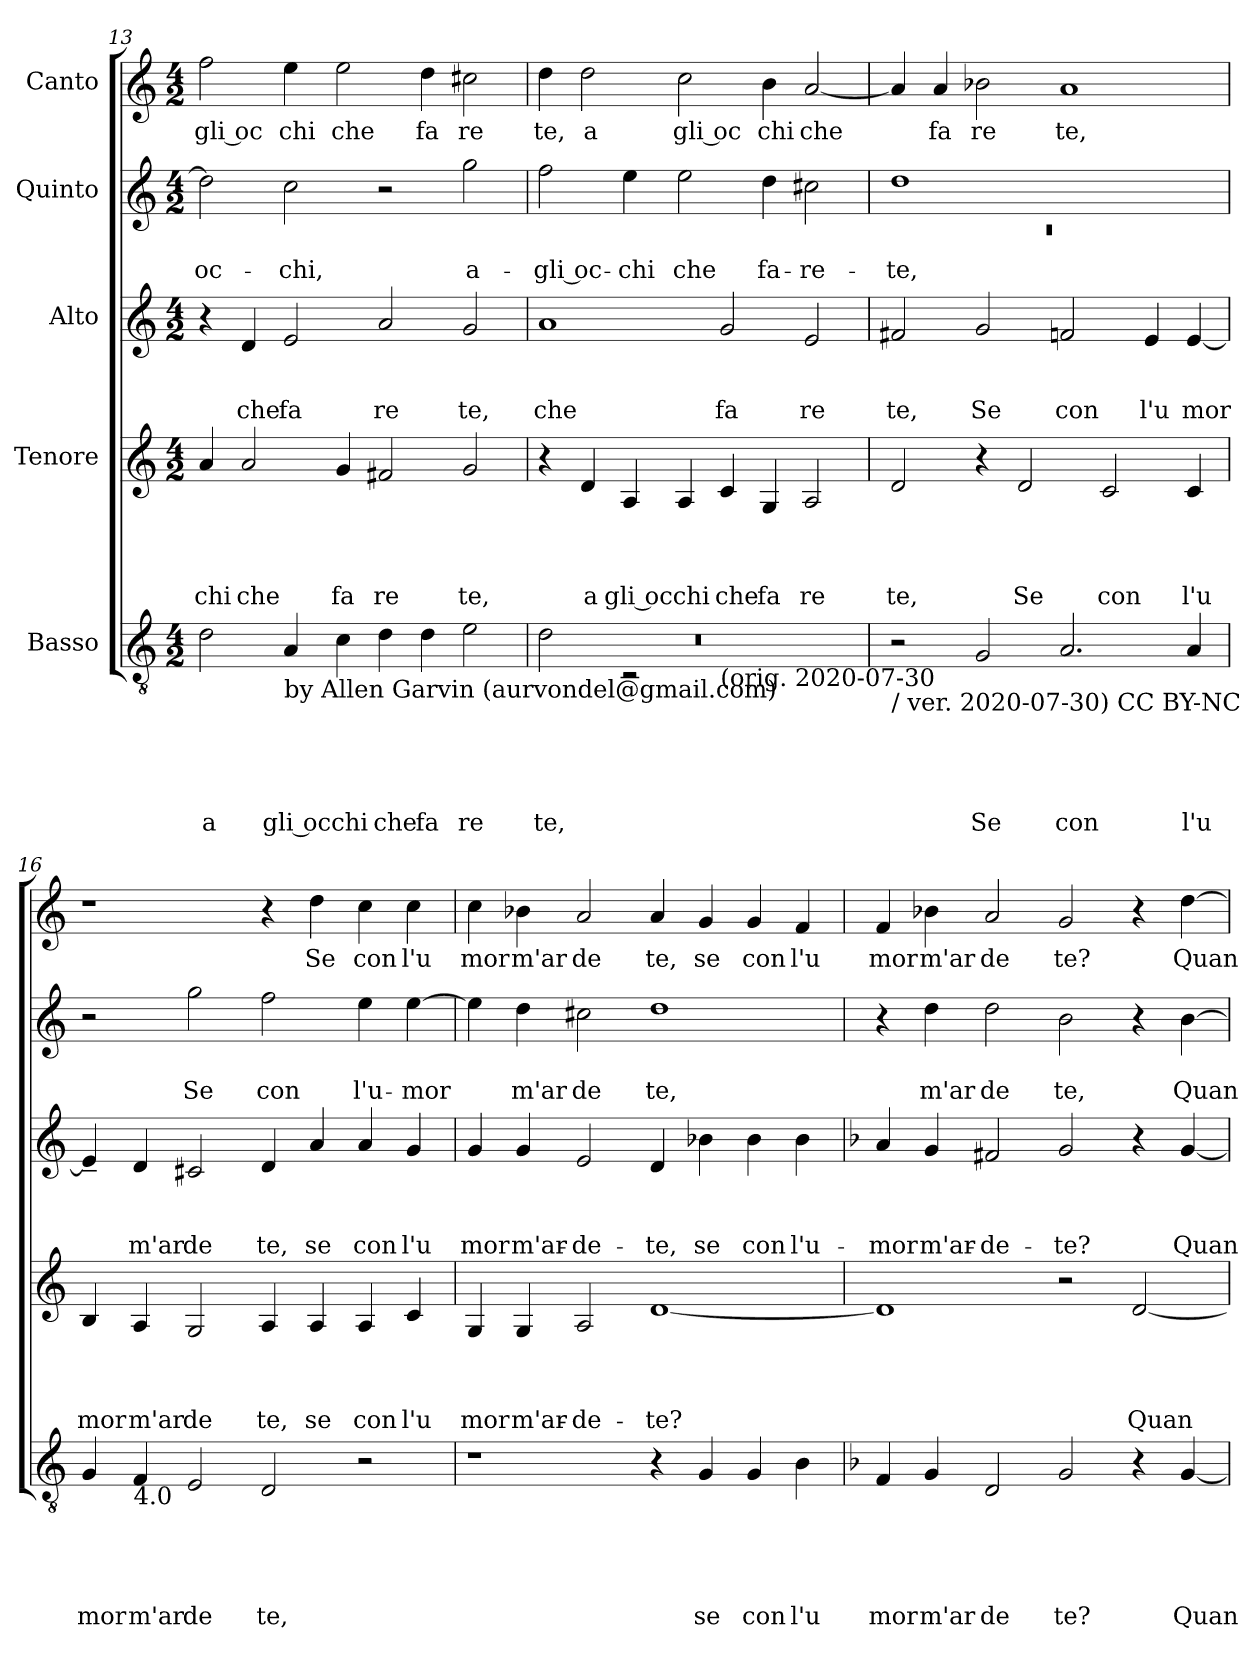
**kern	**text	**text	**text	**text	**text	**kern	**text	**text	**text	**text	**kern	**text	**text	**text	**kern	**text	**text	**kern	**text
*part5	*part5	*part5	*part5	*part5	*part5	*part4	*part4	*part4	*part4	*part4	*part3	*part3	*part3	*part3	*part2	*part2	*part2	*part1	*part1
*staff5	*staff5	*staff5	*staff5	*staff5	*staff5	*staff4	*staff4	*staff4	*staff4	*staff4	*staff3	*staff3	*staff3	*staff3	*staff2	*staff2	*staff2	*staff1	*staff1
*I"Basso	*	*	*	*	*	*I"Tenore	*	*	*	*	*I"Alto	*	*	*	*I"Quinto	*	*	*I"Canto	*
*clefGv2	*	*	*	*	*	*clefG2	*	*	*	*	*clefG2	*	*	*	*clefG2	*	*	*clefG2	*
*k[]	*	*	*	*	*	*k[]	*	*	*	*	*k[]	*	*	*	*k[]	*	*	*k[]	*
*C:	*	*	*	*	*	*C:	*	*	*	*	*C:	*	*	*	*C:	*	*	*C:	*
*M4/2	*	*	*	*	*	*M4/2	*	*	*	*	*M4/2	*	*	*	*M4/2	*	*	*M4/2	*
=13	=13	=13	=13	=13	=13	=13	=13	=13	=13	=13	=13	=13	=13	=13	=13	=13	=13	=13	=13
!	!	!	!	!	!LO:LY:b	!	!	!	!	!LO:LY:b	!	!	!	!	!	!	!LO:LY:b:rj	!	!LO:LY:b:rj
2d\	.	.	.	.	a	4a/	.	.	.	chi	4r	.	.	.	(2dd\]	.	oc-	2ff\	gli oc
!	!	!	!	!	!	!	!	!	!	!LO:LY:b	!	!	!	!LO:LY:b	!	!	!	!	!
.	.	.	.	.	.	2a/	.	.	.	che	4d/	.	.	che	.	.	.	.	.
!LO:TX:b:t=by Allen Garvin (aurvondel@gmail.com)	!	!	!	!	!	!	!	!	!	!	!	!	!	!	!	!	!	!	!
!	!	!	!	!	!LO:LY:b:rj	!	!	!	!	!	!	!	!	!LO:LY:b	!	!	!LO:LY:b	!	!LO:LY:b
4A/	.	.	.	.	gli oc	.	.	.	.	.	2e/	.	.	fa	2cc\	.	-chi,	4ee\	chi
!	!	!	!	!	!LO:LY:b	!	!	!	!	!LO:LY:b	!	!	!	!	!	!	!	!	!LO:LY:b
4c\	.	.	.	.	chi	4g/	.	.	.	fa	.	.	.	.	.	.	.	2ee\	che
!	!	!	!	!	!LO:LY:b	!	!	!	!	!LO:LY:b	!	!	!	!LO:LY:b	!	!	!	!	!
4d\	.	.	.	.	che	2f#X/	.	.	.	re	2a/	.	.	re	2r	.	.	.	.
!	!	!	!	!	!LO:LY:b	!	!	!	!	!	!	!	!	!	!	!	!	!	!LO:LY:b
4d\	.	.	.	.	fa	.	.	.	.	.	.	.	.	.	.	.	.	4dd\	fa
!	!	!	!	!	!LO:LY:b	!	!	!	!	!LO:LY:b	!	!	!	!LO:LY:b	!	!	!LO:LY:b	!	!LO:LY:b
2e\	.	.	.	.	re	2g/	.	.	.	te,	2g/	.	.	te,	2gg\	.	a-	2cc#X\	re
=14	=14	=14	=14	=14	=14	=14	=14	=14	=14	=14	=14	=14	=14	=14	=14	=14	=14	=14	=14
*^	*	*	*	*	*	*	*	*	*	*	*	*	*	*	*	*	*	*	*
*	*^	*	*	*	*	*	*	*	*	*	*	*	*	*	*	*	*	*	*	*
!	!	!LO:N:vis=1	!	!	!	!	!LO:LY:b	!	!	!	!	!	!	!	!	!LO:LY:b	!	!	!LO:LY:b:rj	!	!LO:LY:b
2d\	2ryy	0r	.	.	.	.	te,	4r	.	.	.	.	1a	.	.	che	2ff\	.	-gli oc-	4dd\	te,
!	!	!	!	!	!	!	!	!	!	!	!	!LO:LY:b	!	!	!	!	!	!	!	!	!LO:LY:b
.	.	.	.	.	.	.	.	4d/	.	.	.	a	.	.	.	.	.	.	.	2dd\	a
!	!	!	!	!	!	!	!	!	!	!	!	!LO:LY:b:rj	!	!	!	!	!	!	!LO:LY:b	!	!
2ryy	2rC	.	.	.	.	.	.	4A/	.	.	.	gli oc	.	.	.	.	4ee\	.	-chi	.	.
!	!	!	!	!	!	!	!	!	!	!	!	!LO:LY:b	!	!	!	!	!	!	!LO:LY:b	!	!LO:LY:b:rj
.	.	.	.	.	.	.	.	4A/	.	.	.	chi	.	.	.	.	2ee\	.	che	2cc\	gli oc
!LO:TX:b:t=(orig. 2020-07-30	!	!	!	!	!	!	!	!	!	!	!	!	!	!	!	!	!	!	!	!	!
!	!	!	!	!	!	!	!	!	!	!	!	!LO:LY:b	!	!	!	!LO:LY:b	!	!	!	!	!
1ryy	1ryy	.	.	.	.	.	.	4c/	.	.	.	che	2g/	.	.	fa	.	.	.	.	.
!	!	!	!	!	!	!	!	!	!	!	!	!LO:LY:b	!	!	!	!	!	!	!LO:LY:b	!	!LO:LY:b
.	.	.	.	.	.	.	.	4G/	.	.	.	fa	.	.	.	.	4dd\	.	fa-	4b\	chi
!	!	!	!	!	!	!	!	!	!	!	!	!LO:LY:b	!	!	!	!LO:LY:b	!	!	!LO:LY:b	!	!LO:LY:b
.	.	.	.	.	.	.	.	2A/	.	.	.	re	2e/	.	.	re	2cc#X\	.	-re-	[<2a/	che
*v	*v	*v	*	*	*	*	*	*	*	*	*	*	*	*	*	*	*	*	*	*	*
=15	=15	=15	=15	=15	=15	=15	=15	=15	=15	=15	=15	=15	=15	=15	=15	=15	=15	=15	=15
*	*	*	*	*	*	*	*	*	*	*	*	*	*	*	*^	*	*	*	*
!LO:TX:b:t=/ ver. 2020-07-30) CC BY-NC	!	!	!	!	!	!	!	!	!	!	!	!	!	!	!	!	!	!	!	!
!	!	!	!	!	!	!	!	!	!	!LO:LY:b	!	!	!	!LO:LY:b	!	!LO:N:vis=1	!	!LO:LY:b	!	!
2r	.	.	.	.	.	2d/	.	.	.	te,	2f#X/	.	.	te,	1dd	0rc	.	-te,	4a/]	.
!	!	!	!	!	!	!	!	!	!	!	!	!	!	!	!	!	!	!	!	!LO:LY:b
.	.	.	.	.	.	.	.	.	.	.	.	.	.	.	.	.	.	.	4a/	fa
!	!	!	!	!	!LO:LY:b	!	!	!	!	!	!	!	!	!LO:LY:b	!	!	!	!	!	!LO:LY:b
2G/	.	.	.	.	Se	4r	.	.	.	.	2g/	.	.	Se	.	.	.	.	2b-X\	re
!	!	!	!	!	!	!	!	!	!	!LO:LY:b	!	!	!	!	!	!	!	!	!	!
.	.	.	.	.	.	2d/	.	.	.	Se	.	.	.	.	.	.	.	.	.	.
!	!	!	!	!	!LO:LY:b	!	!	!	!	!	!	!	!	!LO:LY:b	!	!	!	!	!	!LO:LY:b
2.A/	.	.	.	.	con	.	.	.	.	.	2fn/	.	.	con	1ryy	.	.	.	1a	te,
!	!	!	!	!	!	!	!	!	!	!LO:LY:b	!	!	!	!	!	!	!	!	!	!
.	.	.	.	.	.	2c/	.	.	.	con	.	.	.	.	.	.	.	.	.	.
!	!	!	!	!	!	!	!	!	!	!	!	!	!	!LO:LY:b	!	!	!	!	!	!
.	.	.	.	.	.	.	.	.	.	.	4e/	.	.	l'u	.	.	.	.	.	.
!	!	!	!	!	!LO:LY:b	!	!	!	!	!LO:LY:b	!	!	!	!LO:LY:b	!	!	!	!	!	!
4A/	.	.	.	.	l'u	4c/	.	.	.	l'u	[<4e/	.	.	mor	.	.	.	.	.	.
*	*	*	*	*	*	*	*	*	*	*	*	*	*	*	*v	*v	*	*	*	*
=16	=16	=16	=16	=16	=16	=16	=16	=16	=16	=16	=16	=16	=16	=16	=16	=16	=16	=16	=16
!	!	!	!	!	!LO:LY:b	!	!	!	!	!LO:LY:b	!	!	!	!	!	!	!	!	!
4G/	.	.	.	.	mor	4B/	.	.	.	mor	4e~</]	.	.	.	2r	.	.	1r	.
!LO:TX:b:t=4.0	!	!	!	!	!	!	!	!	!	!	!	!	!	!	!	!	!	!	!
!	!	!	!	!	!LO:LY:b	!	!	!	!	!LO:LY:b	!	!	!	!LO:LY:b	!	!	!	!	!
4F/	.	.	.	.	m'ar	4A/	.	.	.	m'ar	4d/	.	.	m'ar	.	.	.	.	.
!	!	!	!	!	!LO:LY:b	!	!	!	!	!LO:LY:b	!	!	!	!LO:LY:b	!	!	!LO:LY:b	!	!
2E/	.	.	.	.	de	2G/	.	.	.	de	2c#X/	.	.	de	2gg\	.	Se	.	.
!	!	!	!	!	!LO:LY:b	!	!	!	!	!LO:LY:b	!	!	!	!LO:LY:b	!	!	!LO:LY:b	!	!
2D/	.	.	.	.	te,	4A/	.	.	.	te,	4d/	.	.	te,	2ff\	.	con	4r	.
!	!	!	!	!	!	!	!	!	!	!LO:LY:b	!	!	!	!LO:LY:b	!	!	!	!	!LO:LY:b
.	.	.	.	.	.	4A/	.	.	.	se	4a/	.	.	se	.	.	.	4dd\	Se
!	!	!	!	!	!	!	!	!	!	!LO:LY:b	!	!	!	!LO:LY:b	!	!	!LO:LY:b	!	!LO:LY:b
2r	.	.	.	.	.	4A/	.	.	.	con	4a/	.	.	con	4ee\	.	l'u-	4cc\	con
!	!	!	!	!	!	!	!	!	!	!LO:LY:b	!	!	!	!LO:LY:b	!	!	!LO:LY:b	!	!LO:LY:b
.	.	.	.	.	.	4c/	.	.	.	l'u	4g/	.	.	l'u	[>4ee\	.	-mor	4cc\	l'u
!!LO:PB:g=z
=17	=17	=17	=17	=17	=17	=17	=17	=17	=17	=17	=17	=17	=17	=17	=17	=17	=17	=17	=17
!	!	!	!	!	!	!	!	!	!	!LO:LY:b	!	!	!	!LO:LY:b	!	!	!	!	!LO:LY:b
1r	.	.	.	.	.	4G/	.	.	.	mor	4g/	.	.	mor	4ee\]	.	.	4cc\	mor
!	!	!	!	!	!	!	!	!	!	!LO:LY:b	!	!	!	!LO:LY:b	!	!	!LO:LY:b	!	!LO:LY:b
.	.	.	.	.	.	4G/	.	.	.	m'ar-	4g/	.	.	m'ar-	4dd\	.	m'ar	4b-X\	m'ar
!	!	!	!	!	!	!	!	!	!	!LO:LY:b	!	!	!	!LO:LY:b	!	!	!LO:LY:b	!	!LO:LY:b
.	.	.	.	.	.	2A/	.	.	.	-de-	2e/	.	.	-de-	2cc#X\	.	de	2a/	de
!	!	!	!	!	!	!	!	!	!	!LO:LY:b	!	!	!	!LO:LY:b	!	!	!LO:LY:b	!	!LO:LY:b
4r	.	.	.	.	.	[<1d	.	.	.	-te?	4d/	.	.	-te,	1dd	.	te,	4a/	te,
!	!	!	!	!	!LO:LY:b	!	!	!	!	!	!	!	!	!LO:LY:b	!	!	!	!	!LO:LY:b
4G/	.	.	.	.	se	.	.	.	.	.	4b-\	.	.	se	.	.	.	4g/	se
!	!	!	!	!	!LO:LY:b	!	!	!	!	!	!	!	!	!LO:LY:b	!	!	!	!	!LO:LY:b
4G/	.	.	.	.	con	.	.	.	.	.	4b-\	.	.	con	.	.	.	4g/	con
!	!	!	!	!	!LO:LY:b	!	!	!	!	!	!	!	!	!LO:LY:b	!	!	!	!	!LO:LY:b
4B\	.	.	.	.	l'u	.	.	.	.	.	4b-\	.	.	l'u-	.	.	.	4f/	l'u
=18	=18	=18	=18	=18	=18	=18	=18	=18	=18	=18	=18	=18	=18	=18	=18	=18	=18	=18	=18
*k[b-]	*	*	*	*	*	*	*	*	*	*	*k[b-]	*	*	*	*	*	*	*	*
*F:	*	*	*	*	*	*	*	*	*	*	*F:	*	*	*	*	*	*	*	*
!	!	!	!	!	!LO:LY:b	!	!	!	!	!	!	!	!	!LO:LY:b	!	!	!	!	!LO:LY:b
4F/	.	.	.	.	mor	1d]	.	.	.	.	4a/	.	.	-mor	4r	.	.	4f/	mor
!	!	!	!	!	!LO:LY:b	!	!	!	!	!	!	!	!	!LO:LY:b	!	!	!LO:LY:b	!	!LO:LY:b
4G/	.	.	.	.	m'ar	.	.	.	.	.	4g/	.	.	m'ar-	4dd\	.	m'ar	4b-\	m'ar
!	!	!	!	!	!LO:LY:b	!	!	!	!	!	!	!	!	!LO:LY:b	!	!	!LO:LY:b	!	!LO:LY:b
2D/	.	.	.	.	de	.	.	.	.	.	2f#X/	.	.	-de-	2dd\	.	de	2a/	de
!	!	!	!	!	!LO:LY:b	!	!	!	!	!	!	!	!	!LO:LY:b	!	!	!LO:LY:b	!	!LO:LY:b
2G/	.	.	.	.	te?	2r	.	.	.	.	2g/	.	.	-te?	2b\	.	te,	2g/	te?
!	!	!	!	!	!	!	!	!	!	!LO:LY:b	!	!	!	!	!	!	!	!	!
4r	.	.	.	.	.	[<2d/	.	.	.	Quan-	4r	.	.	.	4r	.	.	4r	.
!	!	!	!	!	!LO:LY:b	!	!	!	!	!	!	!	!	!LO:LY:b	!	!	!LO:LY:b	!	!LO:LY:b
[<4G/	.	.	.	.	Quan	.	.	.	.	.	[<4g/	.	.	Quan-	[>4b\	.	Quan	[>4dd\	Quan
=	=	=	=	=	=	=	=	=	=	=	=	=	=	=	=	=	=	=	=
*-	*-	*-	*-	*-	*-	*-	*-	*-	*-	*-	*-	*-	*-	*-	*-	*-	*-	*-	*-
